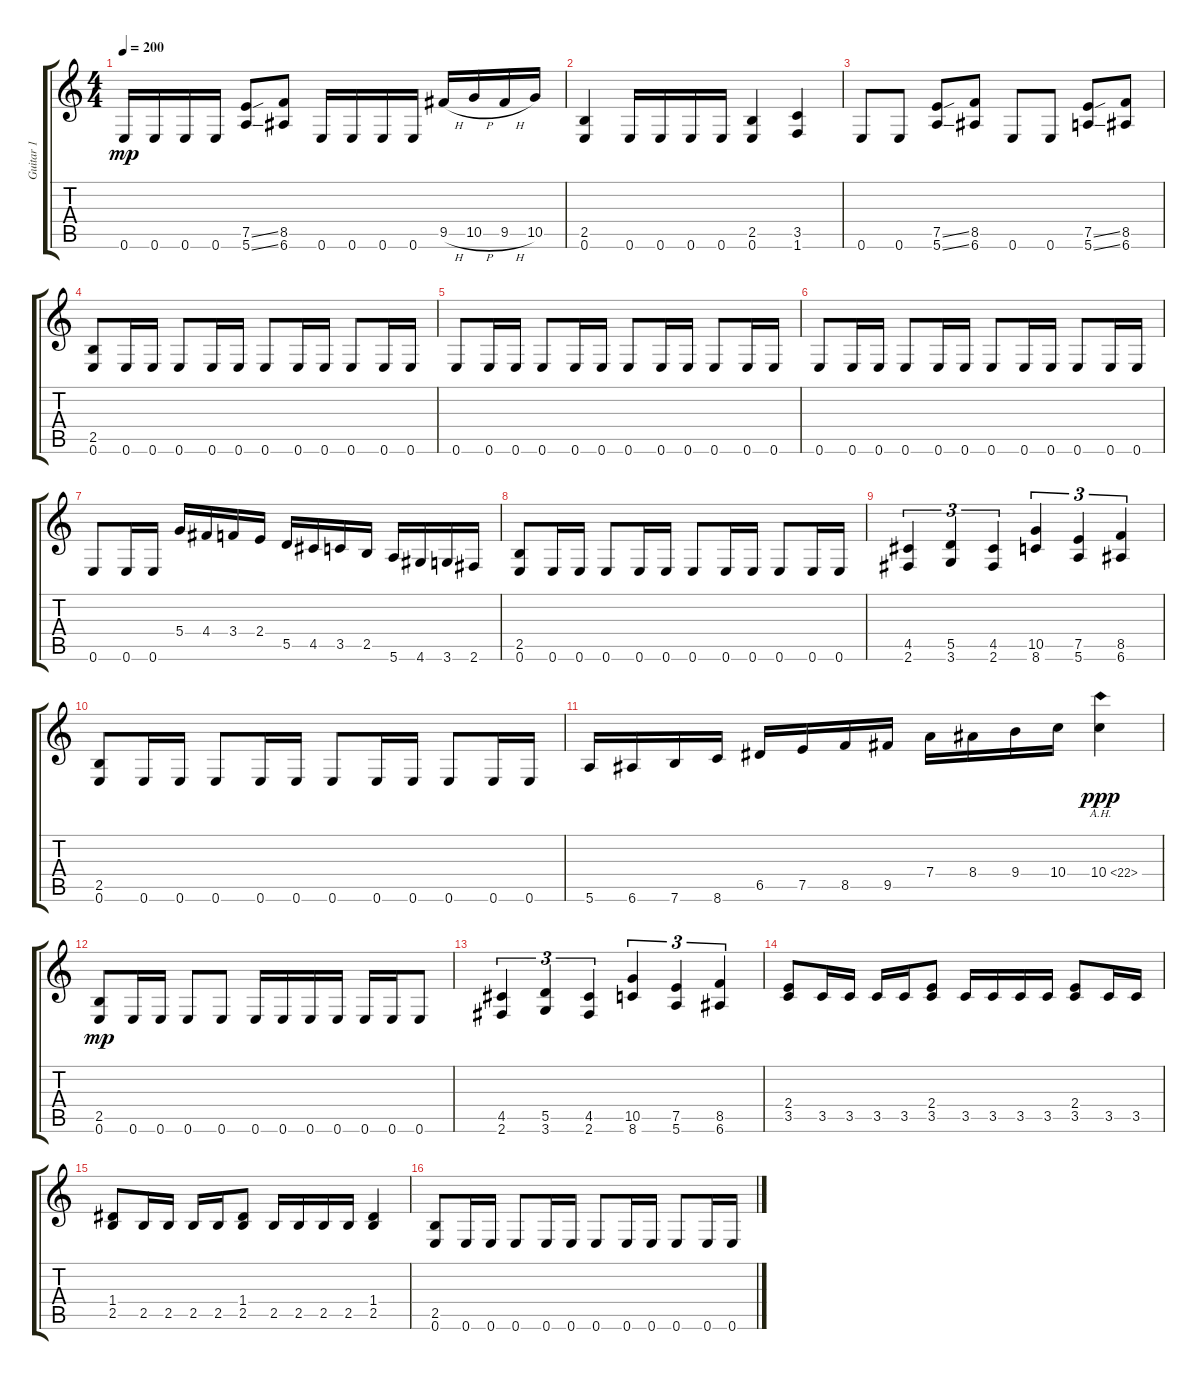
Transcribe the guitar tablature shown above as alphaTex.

\track ("Guitar 1" "Guitar 1") {instrument distortionguitar}
\staff {score tabs}
\tuning (E4 B3 G3 D3 A2 E2) {hide}
\ts (4 4)
\tempo 200
\clef g2
\ks c
0.6.16{dy mp} 0.6.16 0.6.16 0.6.16 (7.5{ss} 5.6{ss}).8 (8.5 6.6).8 0.6.16 0.6.16 0.6.16 0.6.16 9.5{h}.16 10.5{h}.16 9.5{h}.16 10.5.16 |
(2.5 0.6).4 0.6.16 0.6.16 0.6.16 0.6.16 (2.5 0.6).4 (3.5 1.6).4 |
0.6.8 0.6.8 (7.5{ss} 5.6{ss}).8 (8.5 6.6).8 0.6.8 0.6.8 (7.5{ss} 5.6{ss}).8 (8.5 6.6).8 |
(2.5 0.6).8 0.6.16 0.6.16 0.6.8 0.6.16 0.6.16 0.6.8 0.6.16 0.6.16 0.6.8 0.6.16 0.6.16 |
0.6.8 0.6.16 0.6.16 0.6.8 0.6.16 0.6.16 0.6.8 0.6.16 0.6.16 0.6.8 0.6.16 0.6.16 |
0.6.8 0.6.16 0.6.16 0.6.8 0.6.16 0.6.16 0.6.8 0.6.16 0.6.16 0.6.8 0.6.16 0.6.16 |
0.6.8 0.6.16 0.6.16 5.4.16 4.4.16 3.4.16 2.4.16 5.5.16 4.5.16 3.5.16 2.5.16 5.6.16 4.6.16 3.6.16 2.6.16 |
(2.5 0.6).8 0.6.16 0.6.16 0.6.8 0.6.16 0.6.16 0.6.8 0.6.16 0.6.16 0.6.8 0.6.16 0.6.16 |
(4.5 2.6).4{tu (3 2)} (5.5 3.6).4{tu (3 2)} (4.5 2.6).4{tu (3 2)} (10.5 8.6).4{tu (3 2)} (7.5 5.6).4{tu (3 2)} (8.5 6.6).4{tu (3 2)} |
(2.5 0.6).8 0.6.16 0.6.16 0.6.8 0.6.16 0.6.16 0.6.8 0.6.16 0.6.16 0.6.8 0.6.16 0.6.16 |
5.6.16 6.6.16 7.6.16 8.6.16 6.5.16 7.5.16 8.5.16 9.5.16 7.4.16 8.4.16 9.4.16 10.4.16 10.4{ah 12}.4{dy ppp} |
(2.5 0.6).8{dy mp} 0.6.16 0.6.16 0.6.8 0.6.8 0.6.16 0.6.16 0.6.16 0.6.16 0.6.16 0.6.16 0.6.8 |
(4.5 2.6).4{tu (3 2)} (5.5 3.6).4{tu (3 2)} (4.5 2.6).4{tu (3 2)} (10.5 8.6).4{tu (3 2)} (7.5 5.6).4{tu (3 2)} (8.5 6.6).4{tu (3 2)} |
(2.4 3.5).8 3.5.16 3.5.16 3.5.16 3.5.16 (2.4 3.5).8 3.5.16 3.5.16 3.5.16 3.5.16 (2.4 3.5).8 3.5.16 3.5.16 |
(1.4 2.5).8 2.5.16 2.5.16 2.5.16 2.5.16 (1.4 2.5).8 2.5.16 2.5.16 2.5.16 2.5.16 (1.4 2.5).4 |
(2.5 0.6).8 0.6.16 0.6.16 0.6.8 0.6.16 0.6.16 0.6.8 0.6.16 0.6.16 0.6.8 0.6.16 0.6.16
